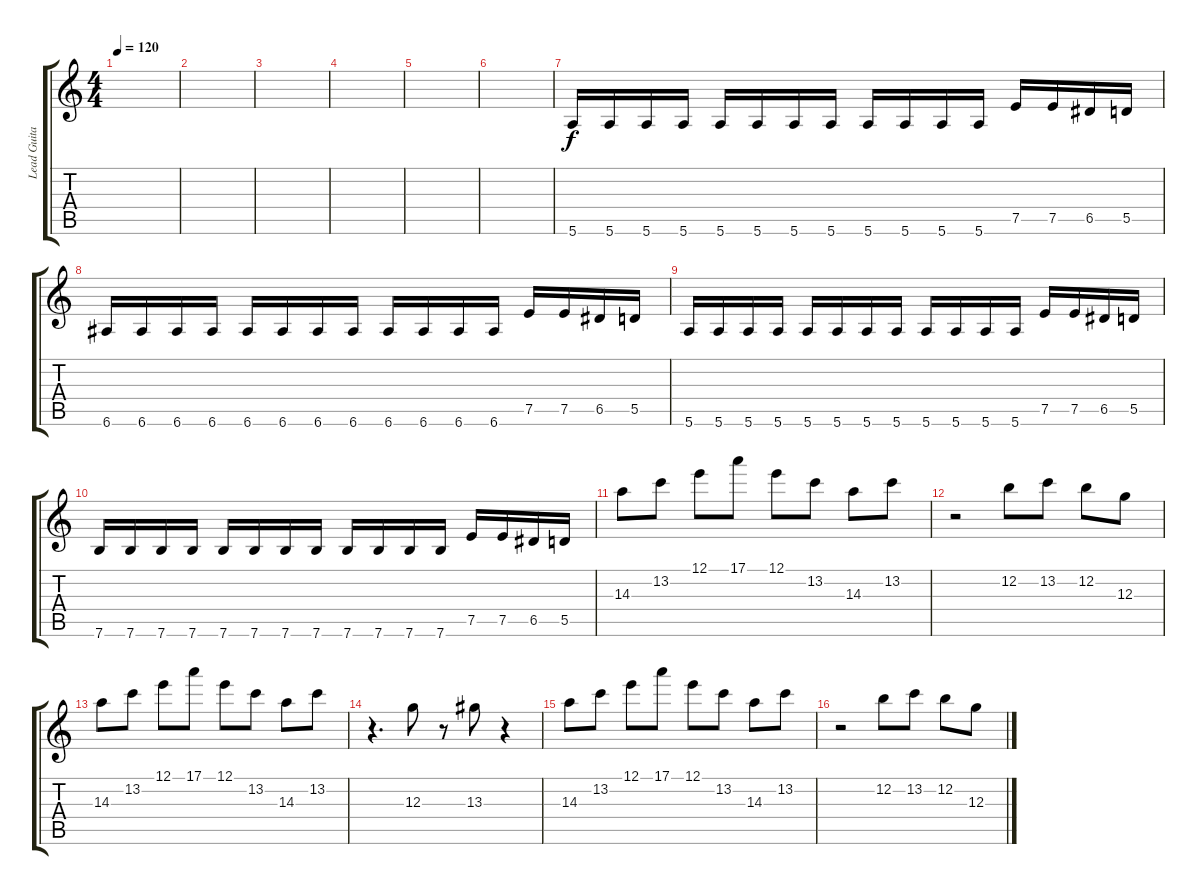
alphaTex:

\track ("Lead Guitar" "Lead Guita") {instrument distortionguitar}
\staff {score tabs}
\tuning (E4 B3 G3 D3 A2 E2) {hide}
\ts (4 4)
\tempo 120
\clef g2
\ks c
|
|
|
|
|
|
5.6.16 5.6.16 5.6.16 5.6.16 5.6.16 5.6.16 5.6.16 5.6.16 5.6.16 5.6.16 5.6.16 5.6.16 7.5.16 7.5.16 6.5.16 5.5.16 |
6.6.16 6.6.16 6.6.16 6.6.16 6.6.16 6.6.16 6.6.16 6.6.16 6.6.16 6.6.16 6.6.16 6.6.16 7.5.16 7.5.16 6.5.16 5.5.16 |
5.6.16 5.6.16 5.6.16 5.6.16 5.6.16 5.6.16 5.6.16 5.6.16 5.6.16 5.6.16 5.6.16 5.6.16 7.5.16 7.5.16 6.5.16 5.5.16 |
7.6.16 7.6.16 7.6.16 7.6.16 7.6.16 7.6.16 7.6.16 7.6.16 7.6.16 7.6.16 7.6.16 7.6.16 7.5.16 7.5.16 6.5.16 5.5.16 |
14.3.8 13.2.8 12.1.8 17.1.8 12.1.8 13.2.8 14.3.8 13.2.8 |
r.2 12.2.8 13.2.8 12.2.8 12.3.8 |
14.3.8 13.2.8 12.1.8 17.1.8 12.1.8 13.2.8 14.3.8 13.2.8 |
r.4{d} 12.3.8 r.8 13.3.8 r.4 |
14.3.8 13.2.8 12.1.8 17.1.8 12.1.8 13.2.8 14.3.8 13.2.8 |
r.2 12.2.8 13.2.8 12.2.8 12.3.8
